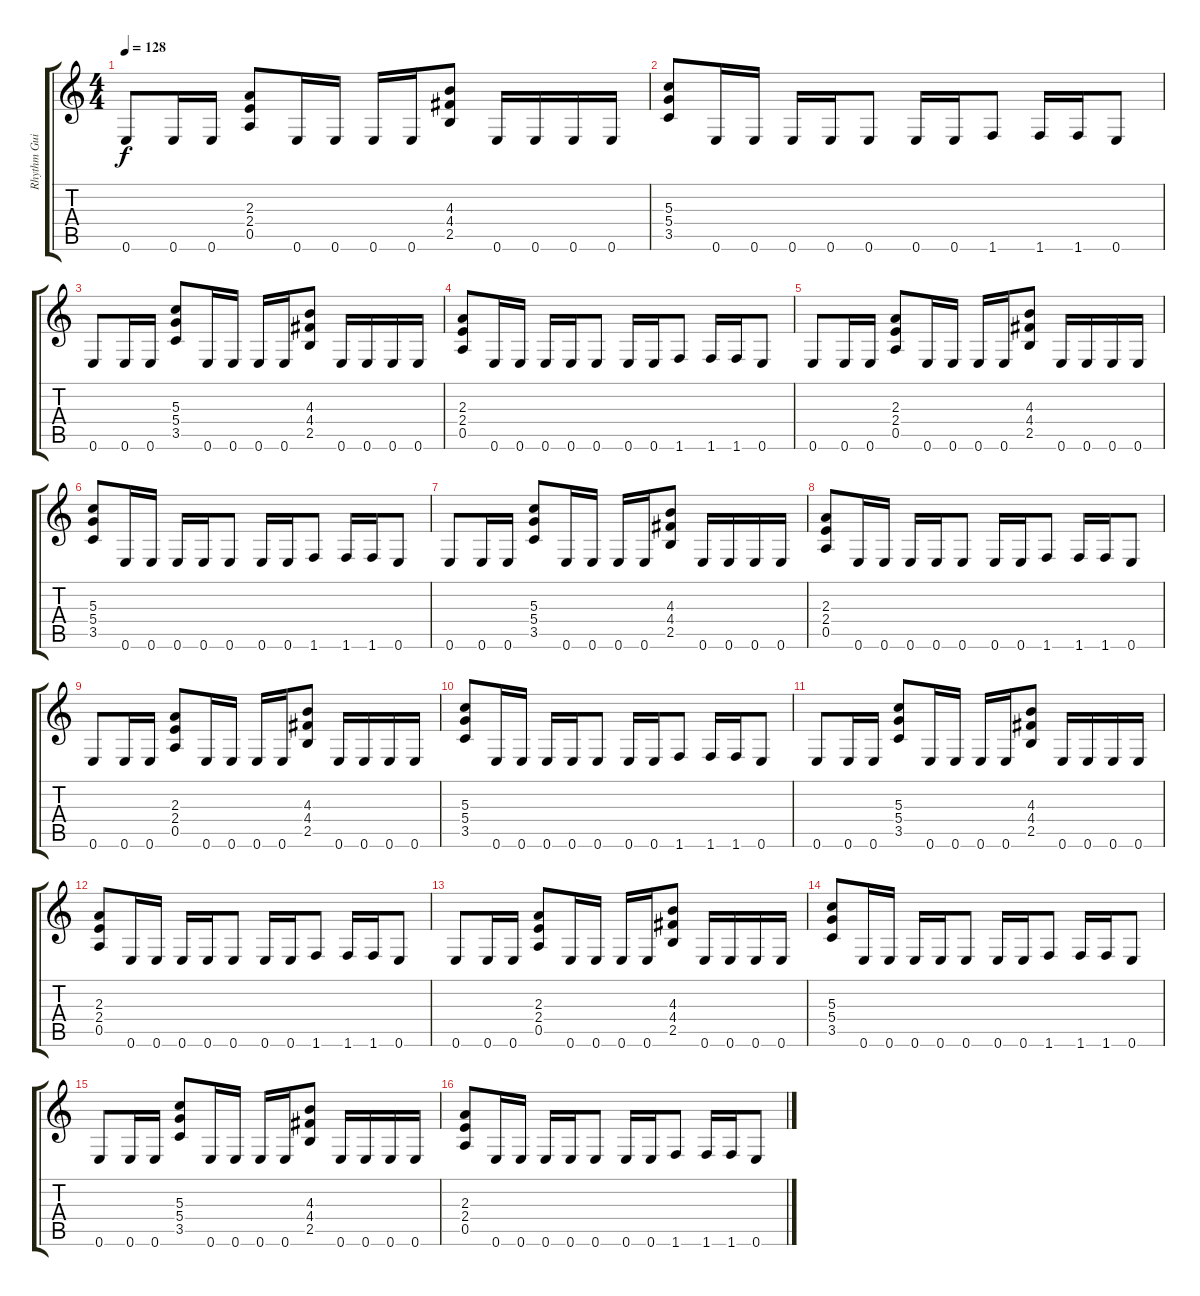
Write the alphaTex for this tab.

\track ("Rhythm Guitar 2" "Rhythm Gui") {instrument distortionguitar}
\staff {score tabs}
\tuning (E4 B3 G3 D3 A2 E2) {hide}
\ts (4 4)
\tempo 128
\clef g2
\ks c
0.6.8{dy f} 0.6.16 0.6.16 (2.3 2.4 0.5).8 0.6.16 0.6.16 0.6.16 0.6.16 (4.3 4.4 2.5).8 0.6.16 0.6.16 0.6.16 0.6.16 |
(5.3 5.4 3.5).8 0.6.16 0.6.16 0.6.16 0.6.16 0.6.8 0.6.16 0.6.16 1.6.8 1.6.16 1.6.16 0.6.8 |
0.6.8 0.6.16 0.6.16 (5.3 5.4 3.5).8 0.6.16 0.6.16 0.6.16 0.6.16 (4.3 4.4 2.5).8 0.6.16 0.6.16 0.6.16 0.6.16 |
(2.3 2.4 0.5).8 0.6.16 0.6.16 0.6.16 0.6.16 0.6.8 0.6.16 0.6.16 1.6.8 1.6.16 1.6.16 0.6.8 |
0.6.8 0.6.16 0.6.16 (2.3 2.4 0.5).8 0.6.16 0.6.16 0.6.16 0.6.16 (4.3 4.4 2.5).8 0.6.16 0.6.16 0.6.16 0.6.16 |
(5.3 5.4 3.5).8 0.6.16 0.6.16 0.6.16 0.6.16 0.6.8 0.6.16 0.6.16 1.6.8 1.6.16 1.6.16 0.6.8 |
0.6.8 0.6.16 0.6.16 (5.3 5.4 3.5).8 0.6.16 0.6.16 0.6.16 0.6.16 (4.3 4.4 2.5).8 0.6.16 0.6.16 0.6.16 0.6.16 |
(2.3 2.4 0.5).8 0.6.16 0.6.16 0.6.16 0.6.16 0.6.8 0.6.16 0.6.16 1.6.8 1.6.16 1.6.16 0.6.8 |
0.6.8 0.6.16 0.6.16 (2.3 2.4 0.5).8 0.6.16 0.6.16 0.6.16 0.6.16 (4.3 4.4 2.5).8 0.6.16 0.6.16 0.6.16 0.6.16 |
(5.3 5.4 3.5).8 0.6.16 0.6.16 0.6.16 0.6.16 0.6.8 0.6.16 0.6.16 1.6.8 1.6.16 1.6.16 0.6.8 |
0.6.8{volume 13} 0.6.16 0.6.16 (5.3 5.4 3.5).8 0.6.16 0.6.16 0.6.16 0.6.16 (4.3 4.4 2.5).8 0.6.16 0.6.16 0.6.16 0.6.16 |
(2.3 2.4 0.5).8 0.6.16 0.6.16 0.6.16 0.6.16 0.6.8 0.6.16 0.6.16 1.6.8 1.6.16 1.6.16 0.6.8 |
0.6.8{volume 10} 0.6.16 0.6.16 (2.3 2.4 0.5).8 0.6.16 0.6.16 0.6.16 0.6.16 (4.3 4.4 2.5).8 0.6.16 0.6.16 0.6.16 0.6.16 |
(5.3 5.4 3.5).8 0.6.16 0.6.16 0.6.16 0.6.16 0.6.8 0.6.16 0.6.16 1.6.8 1.6.16 1.6.16 0.6.8 |
0.6.8{volume 8} 0.6.16 0.6.16 (5.3 5.4 3.5).8 0.6.16 0.6.16 0.6.16 0.6.16 (4.3 4.4 2.5).8 0.6.16 0.6.16 0.6.16 0.6.16 |
(2.3 2.4 0.5).8 0.6.16 0.6.16 0.6.16 0.6.16 0.6.8 0.6.16 0.6.16 1.6.8 1.6.16 1.6.16 0.6.8
